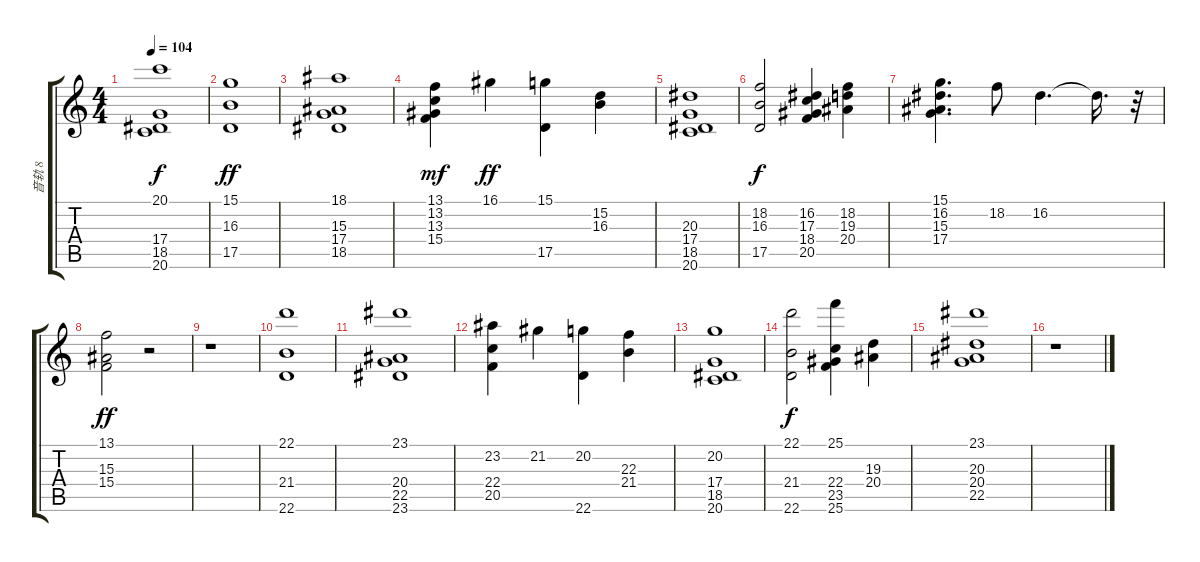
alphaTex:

\track ("音轨 8" "音轨 8") {instrument stringensemble1}
\staff {score tabs}
\tuning (E4 B3 G3 D3 A2 E2) {hide}
\ts (4 4)
\tempo 104
\clef g2
\ks c
(20.1 17.4 18.5 20.6).1{dy f} |
(15.1 16.3 17.5).1{dy ff} |
(18.1 15.3 17.4 18.5).1 |
(13.1 13.2 13.3 15.4).4{dy mf} 16.1.4{dy ff} (15.1 17.5).4 (15.2 16.3).4 |
(20.3 17.4 18.5 20.6).1 |
(18.2 16.3 17.5).2{dy f} (16.2 17.3 18.4 20.5).4 (18.2 19.3 20.4).4 |
(15.1 16.2 15.3 17.4).4{d} 18.2.8 16.2.4{d} 16.2{t}.16{d} r.32 |
(13.1 15.3 15.4).2{dy ff} r.2 |
r.1 |
(22.1 21.4 22.6).1 |
(23.1 20.4 22.5 23.6).1 |
(23.2 22.4 20.5).4 21.2.4 (20.2 22.6).4 (22.3 21.4).4 |
(20.2 17.4 18.5 20.6).1 |
(22.1 21.4 22.6).2{dy f} (25.1 22.4 23.5 25.6).4 (19.3 20.4).4 |
(23.1 20.3 20.4 22.5).1 |
r.1
